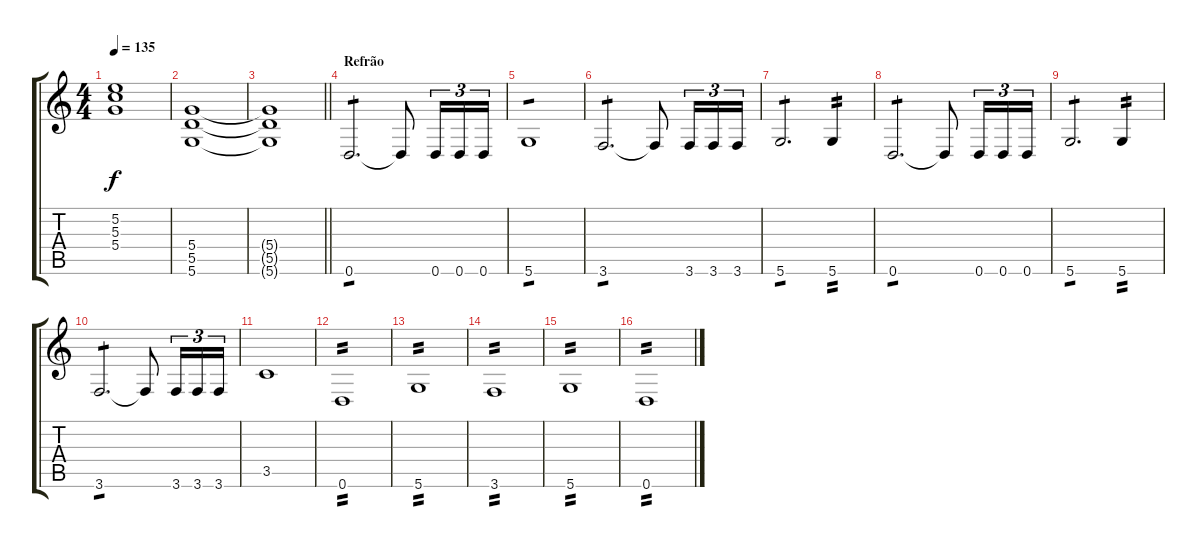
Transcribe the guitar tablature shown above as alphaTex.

\track "" {instrument distortionguitar}
\staff {score tabs}
\tuning (E4 B3 G3 D3 A2 D2) {hide}
\ts (4 4)
\tempo 135
\clef g2
\ks c
(5.2{t} 5.3{t} 5.4{t}).1{dy f} |
(5.4 5.5 5.6).1 |
\barLineRight lightlight
(5.4{t} 5.5{t} 5.6{t}).1 |
\section ("" "Refrão")
0.6.2{d tp 1} 0.6{t}.8 0.6.16{tu (3 2)} 0.6.16{tu (3 2)} 0.6.16{tu (3 2)} |
5.6.1{tp 1} |
3.6.2{d tp 1} 3.6{t}.8 3.6.16{tu (3 2)} 3.6.16{tu (3 2)} 3.6.16{tu (3 2)} |
5.6.2{d tp 1} 5.6.4{tp 2} |
0.6.2{d tp 1} 0.6{t}.8 0.6.16{tu (3 2)} 0.6.16{tu (3 2)} 0.6.16{tu (3 2)} |
5.6.2{d tp 1} 5.6.4{tp 2} |
3.6.2{d tp 1} 3.6{t}.8 3.6.16{tu (3 2)} 3.6.16{tu (3 2)} 3.6.16{tu (3 2)} |
3.5.1 |
0.6.1{tp 2} |
5.6.1{tp 2} |
3.6.1{tp 2} |
5.6.1{tp 2} |
0.6.1{tp 2}
